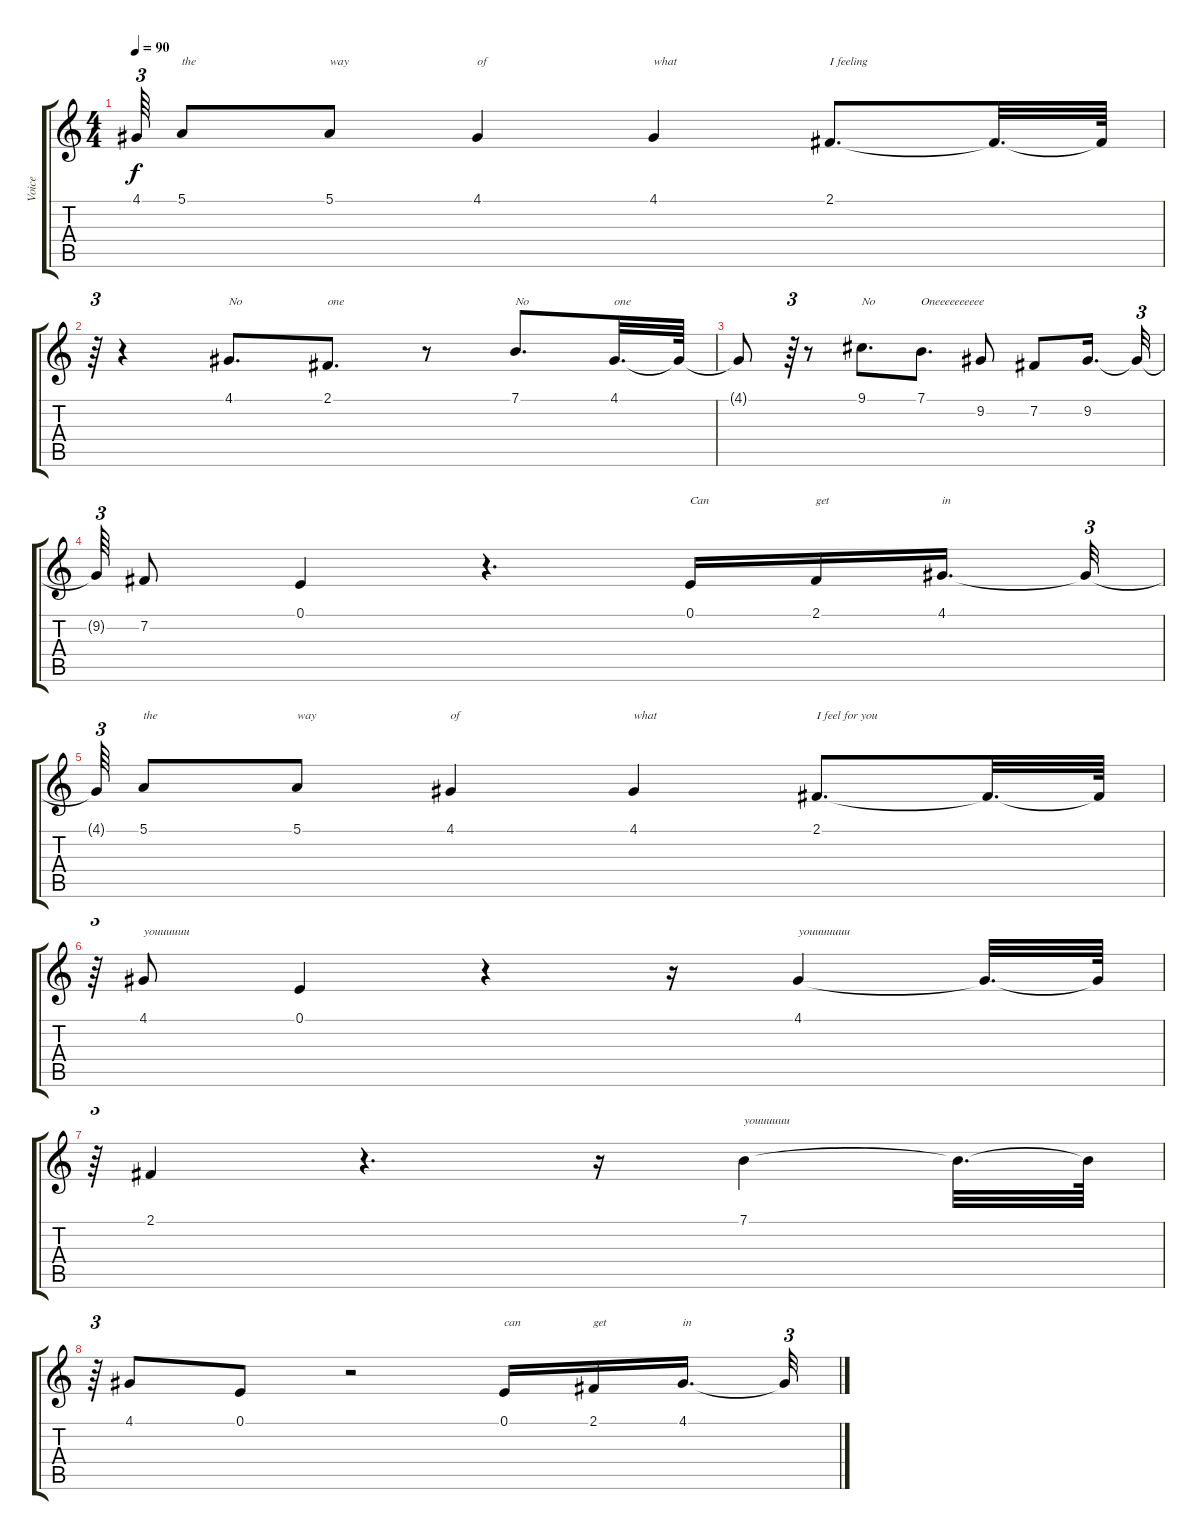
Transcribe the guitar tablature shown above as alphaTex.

\track ("Voice" "Voice") {instrument synthstrings1}
\staff {score tabs}
\tuning (E4 B3 G3 D3 A2 E2) {hide}
\ts (4 4)
\tempo 90
\clef g2
\ks c
4.1{t}.64{tu (3 2) dy f} 5.1.8{txt "the "} 5.1.8{txt "way"} 4.1.4{txt "of"} 4.1.4{txt "what"} 2.1.8{d txt "I feeling"} 2.1{t}.32{d} 2.1{t}.64 |
r.64{tu (3 2)} r.4 4.1.8{d txt "No"} 2.1.8{d txt "one"} r.8 7.1.8{d txt "No"} 4.1.32{d txt "one"} 4.1{t}.64 |
4.1{t}.8 r.64{tu (3 2)} r.8 9.1.8{d txt "No"} 7.1.8{d txt "Oneeeeeeeeee"} 9.2.8 7.2.8 9.2.16{d} 9.2{t}.32{tu (3 2)} |
9.2{t}.64{tu (3 2)} 7.2.8 0.1.4 r.4{d} 0.1.16{txt "Can"} 2.1.16{txt "get"} 4.1.16{d txt "in" beam splitsecondary} 4.1{t}.32{tu (3 2)} |
4.1{t}.64{tu (3 2)} 5.1.8{txt "the"} 5.1.8{txt "way"} 4.1.4{txt "of"} 4.1.4{txt "what"} 2.1.8{d txt "I feel for you"} 2.1{t}.32{d} 2.1{t}.64 |
r.64{tu (3 2)} 4.1.8{txt "youuuuuu"} 0.1.4 r.4 r.16 4.1.4{txt "youuuuuuu"} 4.1{t}.32{d} 4.1{t}.64 |
r.64{tu (3 2)} 2.1.4 r.4{d} r.16 7.1.4{txt "youuuuuu"} 7.1{t}.32{d} 7.1{t}.64 |
r.64{tu (3 2)} 4.1.8 0.1.8 r.2 0.1.16{txt "can"} 2.1.16{txt "get"} 4.1.16{d txt "in" beam splitsecondary} 4.1{t}.32{tu (3 2)}
